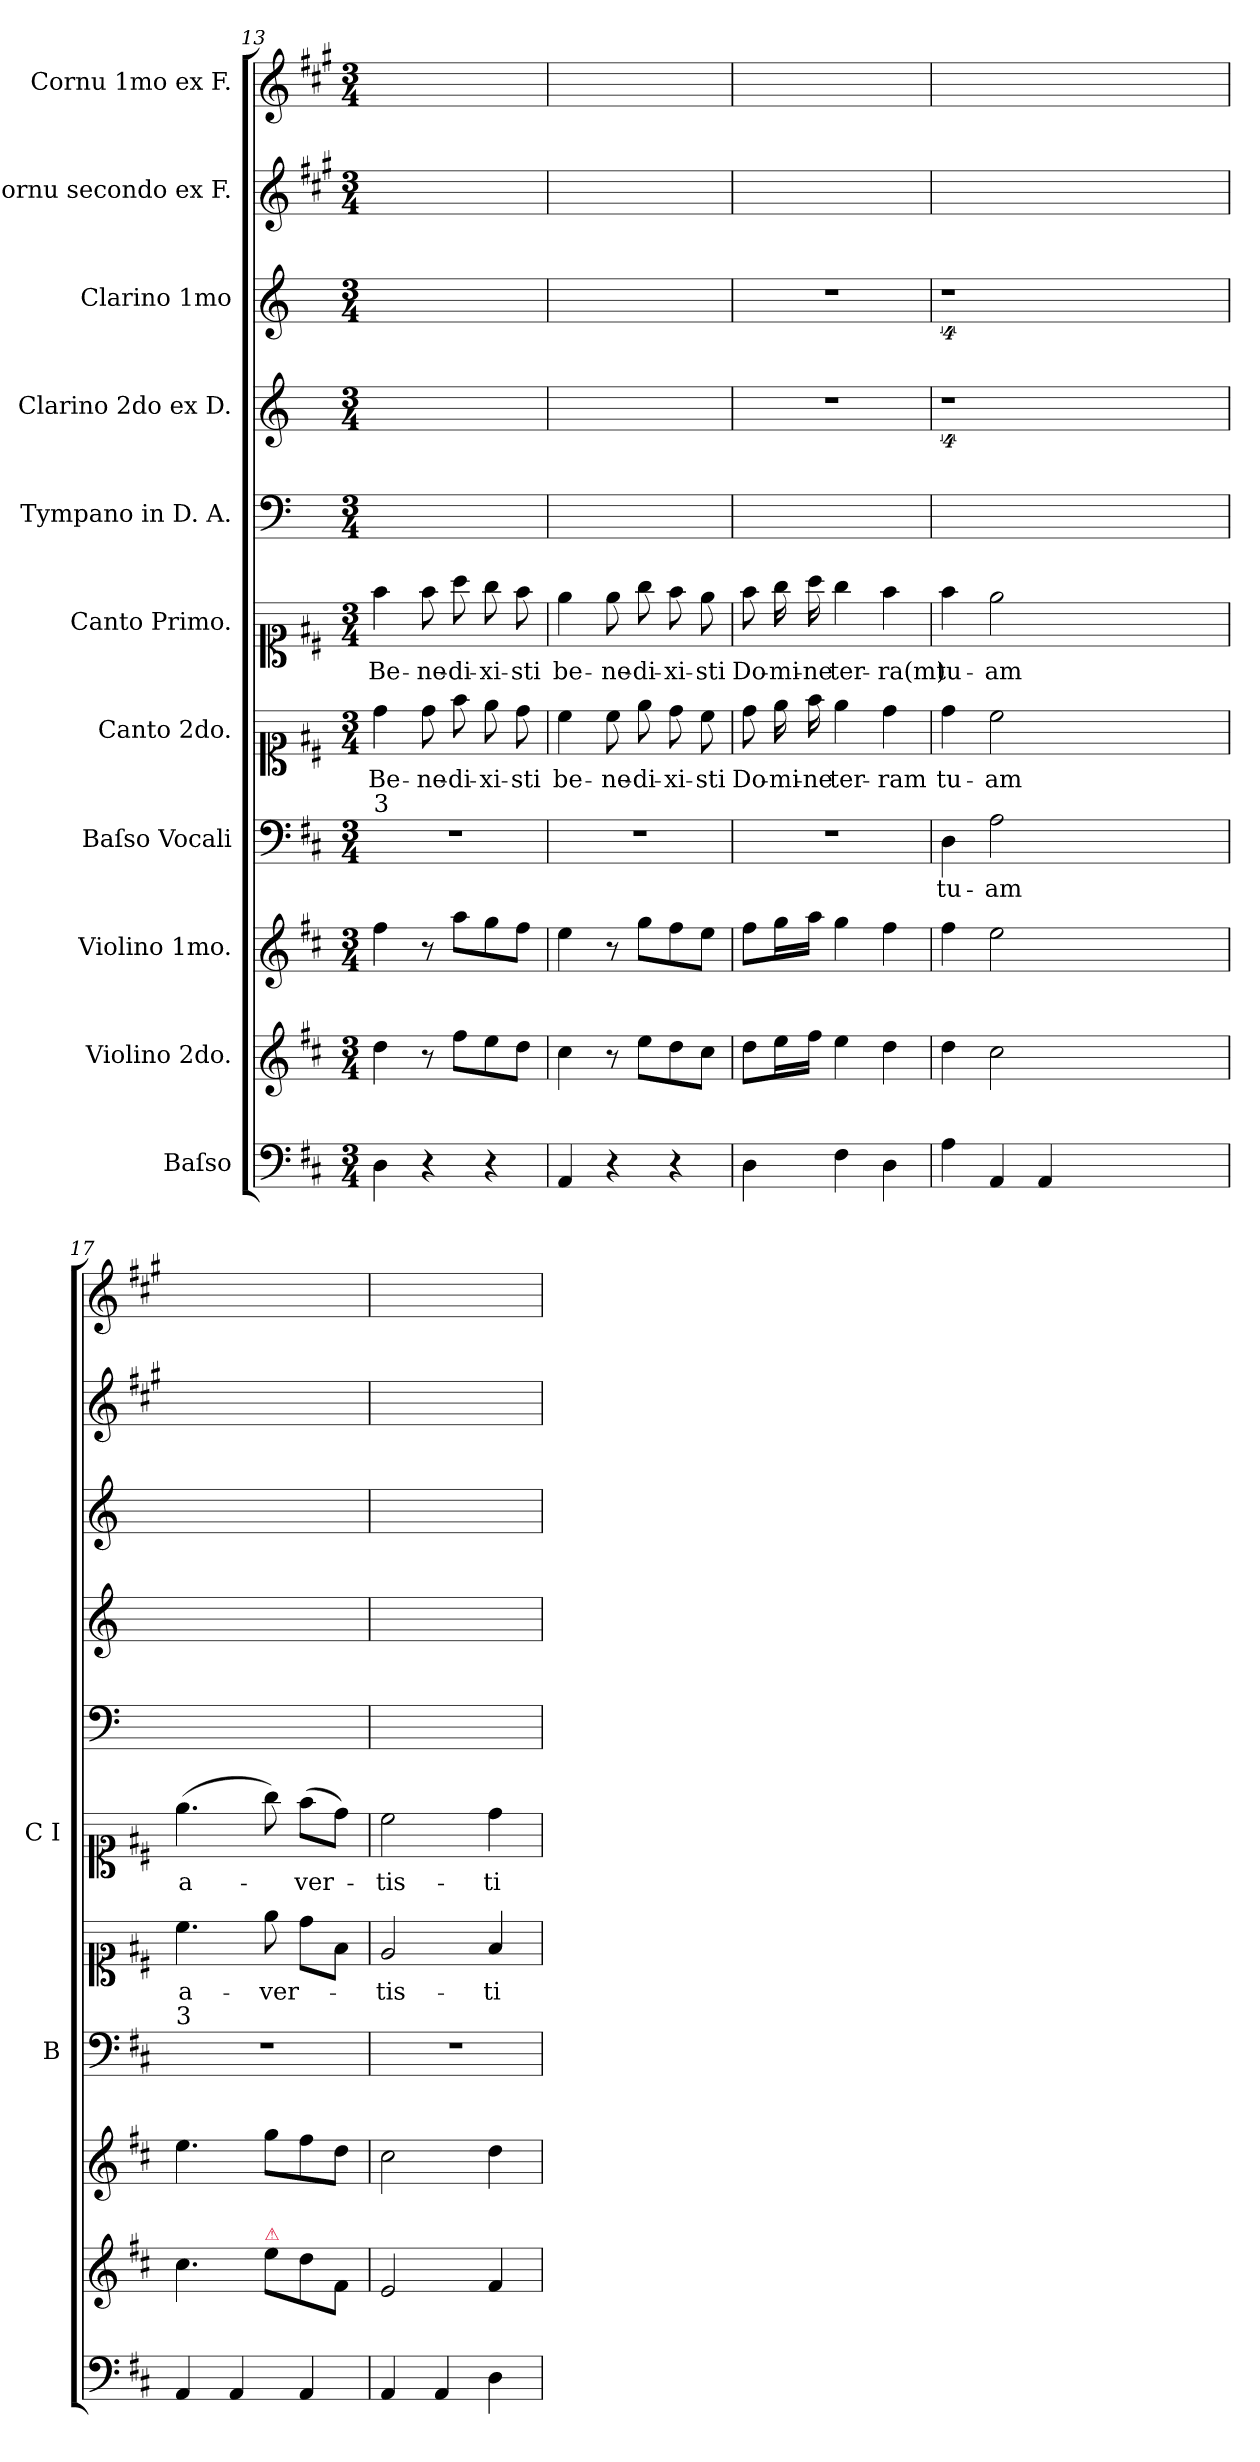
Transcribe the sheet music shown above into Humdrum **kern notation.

**kern	**kern	**kern	**kern	**text	**kern	**text	**kern	**text	**kern	**kern	**kern	**kern	**kern
*part11	*part10	*part9	*part8	*part8	*part7	*part7	*part6	*part6	*part5	*part4	*part3	*part2	*part1
*staff11	*staff10	*staff9	*staff8	*staff8	*staff7	*staff7	*staff6	*staff6	*staff5	*staff4	*staff3	*staff2	*staff1
*I"Baſso	*I"Violino 2do.	*I"Violino 1mo.	*I"Baſso Vocali	*	*I"Canto 2do.	*	*I"Canto Primo.	*	*I"Tympano in D. A.	*I"Clarino 2do ex D.	*I"Clarino 1mo	*I"Cornu secondo ex F.	*I"Cornu 1mo ex F.
*	*	*	*I'B	*	*	*	*I'C I	*	*	*	*	*	*
*clefF4	*clefG2	*clefG2	*clefF4	*	*clefC1	*	*clefC1	*	*clefF4	*clefG2	*clefG2	*clefG2	*clefG2
*	*	*	*	*	*	*	*	*	*	*ITrd-1c-2	*ITrd-1c-2	*ITrd4c7	*ITrd4c7
*k[f#c#]	*k[f#c#]	*k[f#c#]	*k[f#c#]	*	*k[f#c#]	*	*k[f#c#]	*	*k[]	*k[f#c#]	*k[f#c#]	*k[f#c#]	*k[f#c#]
*M3/4	*M3/4	*M3/4	*M3/4	*	*M3/4	*	*M3/4	*	*M3/4	*M3/4	*M3/4	*M3/4	*M3/4
=13	=13	=13	=13	=13	=13	=13	=13	=13	=13	=13	=13	=13	=13
!	!	!	!LO:TX:a:t=3	!	!	!	!	!	!	!	!	!	!
4D\	4dd\	4ff#\	2.r	.	4dd\	Be-	4ff#\	Be-	2.ryy	2.ryy	2.ryy	2.ryy	2.ryy
4r	8r	8r	.	.	8dd\	-ne-	8ff#\	-ne-	.	.	.	.	.
.	8ff#\L	8aa\L	.	.	8ff#\	-di-	8aa\	-di-	.	.	.	.	.
4r	8ee\	8gg\	.	.	8ee\	-xi-	8gg\	-xi-	.	.	.	.	.
.	8dd\J	8ff#\J	.	.	8dd\	-sti	8ff#\	-sti	.	.	.	.	.
=14	=14	=14	=14	=14	=14	=14	=14	=14	=14	=14	=14	=14	=14
!	!	!	!	!	!	!LO:LY:i	!	!	!	!	!	!	!
4AA/	4cc#\	4ee\	2.r	.	4cc#\	be-	4ee\	be-	2.ryy	2.ryy	2.ryy	2.ryy	2.ryy
!	!	!	!	!	!	!LO:LY:i	!	!	!	!	!	!	!
4r	8r	8r	.	.	8cc#\	-ne-	8ee\	-ne-	.	.	.	.	.
!	!	!	!	!	!	!LO:LY:i	!	!	!	!	!	!	!
.	8ee\L	8gg\L	.	.	8ee\	-di-	8gg\	-di-	.	.	.	.	.
!	!	!	!	!	!	!LO:LY:i	!	!	!	!	!	!	!
4r	8dd\	8ff#\	.	.	8dd\	-xi-	8ff#\	-xi-	.	.	.	.	.
!	!	!	!	!	!	!LO:LY:i	!	!	!	!	!	!	!
.	8cc#\J	8ee\J	.	.	8cc#\	-sti	8ee\	-sti	.	.	.	.	.
=15	=15	=15	=15	=15	=15	=15	=15	=15	=15	=15	=15	=15	=15
4D\	8dd\L	8ff#\L	2.r	.	8dd\	Do-	8ff#\	Do-	2.ryy	2.r	2.r	2.ryy	2.ryy
.	16ee\L	16gg\L	.	.	16ee\	-mi-	16gg\	-mi-	.	.	.	.	.
.	16ff#\JJ	16aa\JJ	.	.	16ff#\	-ne	16aa\	-ne	.	.	.	.	.
4F#\	4ee\	4gg\	.	.	4ee\	ter-	4gg\	ter-	.	.	.	.	.
4D\	4dd\	4ff#\	.	.	4dd\	-ram	4ff#\	-ra(m)	.	.	.	.	.
=16	=16	=16	=16	=16	=16	=16	=16	=16	=16	=16	=16	=16	=16
4A\	4dd\	4ff#\	4D\	tu-	4dd\	tu-	4ff#\	tu-	2.ryy	4%9r	4%9r	2.ryy	2.ryy
4AA/	2cc#\	2ee\	2A\	-am	2cc#\	-am	2ee\	-am	.	.	.	.	.
4AA/	.	.	.	.	.	.	.	.	.	.	.	.	.
1.ryy	1.ryy	1.ryy	1.ryy	.	1.ryy	.	1.ryy	.	1.ryy	.	.	1.ryy	1.ryy
=17	=17	=17	=17	=17	=17	=17	=17	=17	=17	=17	=17	=17	=17
!	!	!	!LO:TX:a:t=3	!	!	!	!	!	!	!	!	!	!
4AA/	4.cc#\	4.ee\	2.r	.	4.cc#\	a-	(4.ee\	a-	2.ryy	2.ryy	2.ryy	2.ryy	2.ryy
4AA/	.	.	.	.	.	.	.	.	.	.	.	.	.
!	!LO:TX:a:color=crimson:t=⚠	!	!	!	!	!	!	!	!	!	!	!	!
.	8ee\L	8gg\L	.	.	8ee\	-ver-	8gg\)	.	.	.	.	.	.
4AA/	8dd\	8ff#\	.	.	8dd\L	.	(8ff#\L	-ver-	.	.	.	.	.
.	8f#/J	8dd\J	.	.	8f#\J	.	8dd\J)	.	.	.	.	.	.
=18	=18	=18	=18	=18	=18	=18	=18	=18	=18	=18	=18	=18	=18
4AA/	2e/	2cc#\	2.r	.	2e/	-tis-	2cc#\	-tis-	2.ryy	2.ryy	2.ryy	2.ryy	2.ryy
4AA/	.	.	.	.	.	.	.	.	.	.	.	.	.
4D\	4f#/	4dd\	.	.	4f#/	-ti	4dd\	-ti	.	.	.	.	.
=	=	=	=	=	=	=	=	=	=	=	=	=	=
*-	*-	*-	*-	*-	*-	*-	*-	*-	*-	*-	*-	*-	*-
